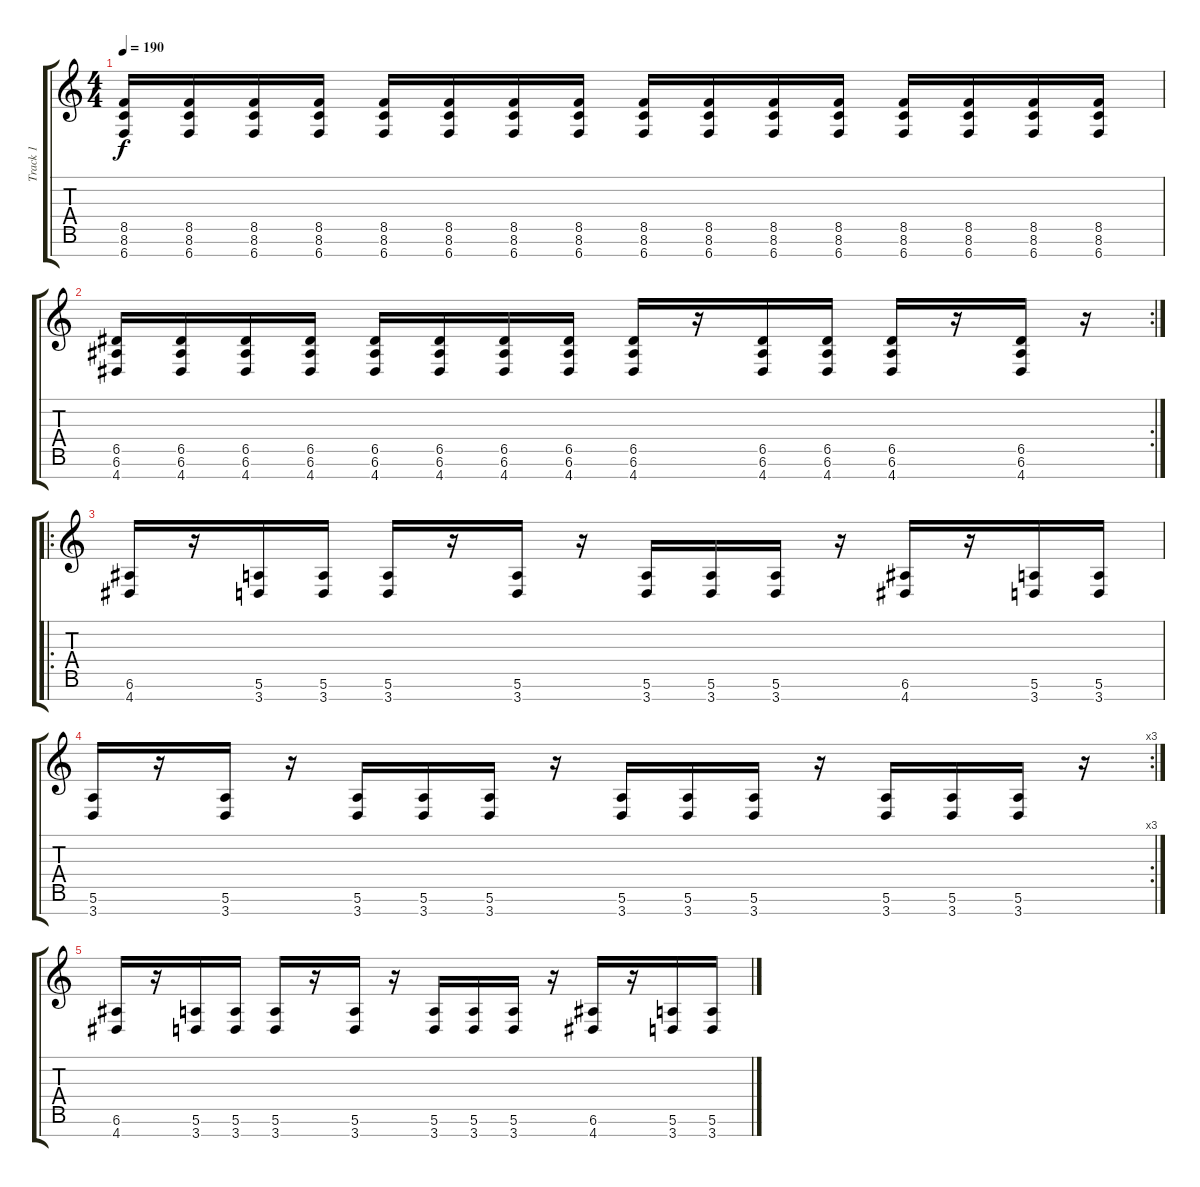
\track ("Track 1" "Track 1") {instrument distortionguitar}
\staff {score tabs}
\tuning (E4 B3 G3 D3 A2 E2 B1) {hide}
\ts (4 4)
\tempo 190
\clef g2
\ks c
(8.5 8.6 6.7).16{dy f} (8.5 8.6 6.7).16 (8.5 8.6 6.7).16 (8.5 8.6 6.7).16 (8.5 8.6 6.7).16 (8.5 8.6 6.7).16 (8.5 8.6 6.7).16 (8.5 8.6 6.7).16 (8.5 8.6 6.7).16 (8.5 8.6 6.7).16 (8.5 8.6 6.7).16 (8.5 8.6 6.7).16 (8.5 8.6 6.7).16 (8.5 8.6 6.7).16 (8.5 8.6 6.7).16 (8.5 8.6 6.7).16 |
\rc 2
(6.5 6.6 4.7).16 (6.5 6.6 4.7).16 (6.5 6.6 4.7).16 (6.5 6.6 4.7).16 (6.5 6.6 4.7).16 (6.5 6.6 4.7).16 (6.5 6.6 4.7).16 (6.5 6.6 4.7).16 (6.5 6.6 4.7).16 r.16 (6.5 6.6 4.7).16 (6.5 6.6 4.7).16 (6.5 6.6 4.7).16 r.16 (6.5 6.6 4.7).16 r.16 |
\ro
(6.6 4.7).16 r.16 (5.6 3.7).16 (5.6 3.7).16 (5.6 3.7).16 r.16 (5.6 3.7).16 r.16 (5.6 3.7).16 (5.6 3.7).16 (5.6 3.7).16 r.16 (6.6 4.7).16 r.16 (5.6 3.7).16 (5.6 3.7).16 |
\rc 3
(5.6 3.7).16 r.16 (5.6 3.7).16 r.16 (5.6 3.7).16 (5.6 3.7).16 (5.6 3.7).16 r.16 (5.6 3.7).16 (5.6 3.7).16 (5.6 3.7).16 r.16 (5.6 3.7).16 (5.6 3.7).16 (5.6 3.7).16 r.16 |
(6.6 4.7).16 r.16 (5.6 3.7).16 (5.6 3.7).16 (5.6 3.7).16 r.16 (5.6 3.7).16 r.16 (5.6 3.7).16 (5.6 3.7).16 (5.6 3.7).16 r.16 (6.6 4.7).16 r.16 (5.6 3.7).16 (5.6 3.7).16
